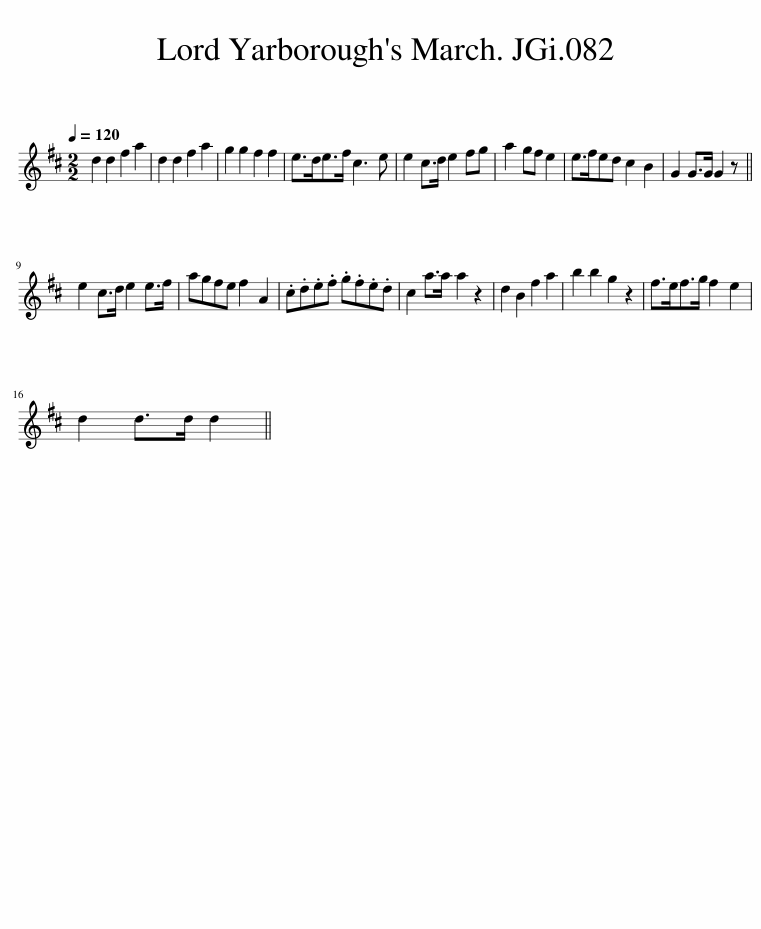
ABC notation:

X:1
L:1/8
Q:1/4=120
M:2/2
I:linebreak $
K:D
V:1 treble
V:1
 d2 d2 f2 a2 | d2 d2 f2 a2 | g2 g2 f2 f2 | e>de>f c3 e | e2 c>d e2 fg | %5
 a2 gf e2 | e>fed c2 B2 | G2 G>G G2 z ||$ e2 c>d e2 e>f | agfe f2 A2 | %10
 .c.d.e.f .g.f.e.d | c2 a>a a2 z2 | d2 B2 f2 a2 | b2 b2 g2 z2 | f>ef>g f2 e2 |$ %15
 d2 d>d d2 || %16
